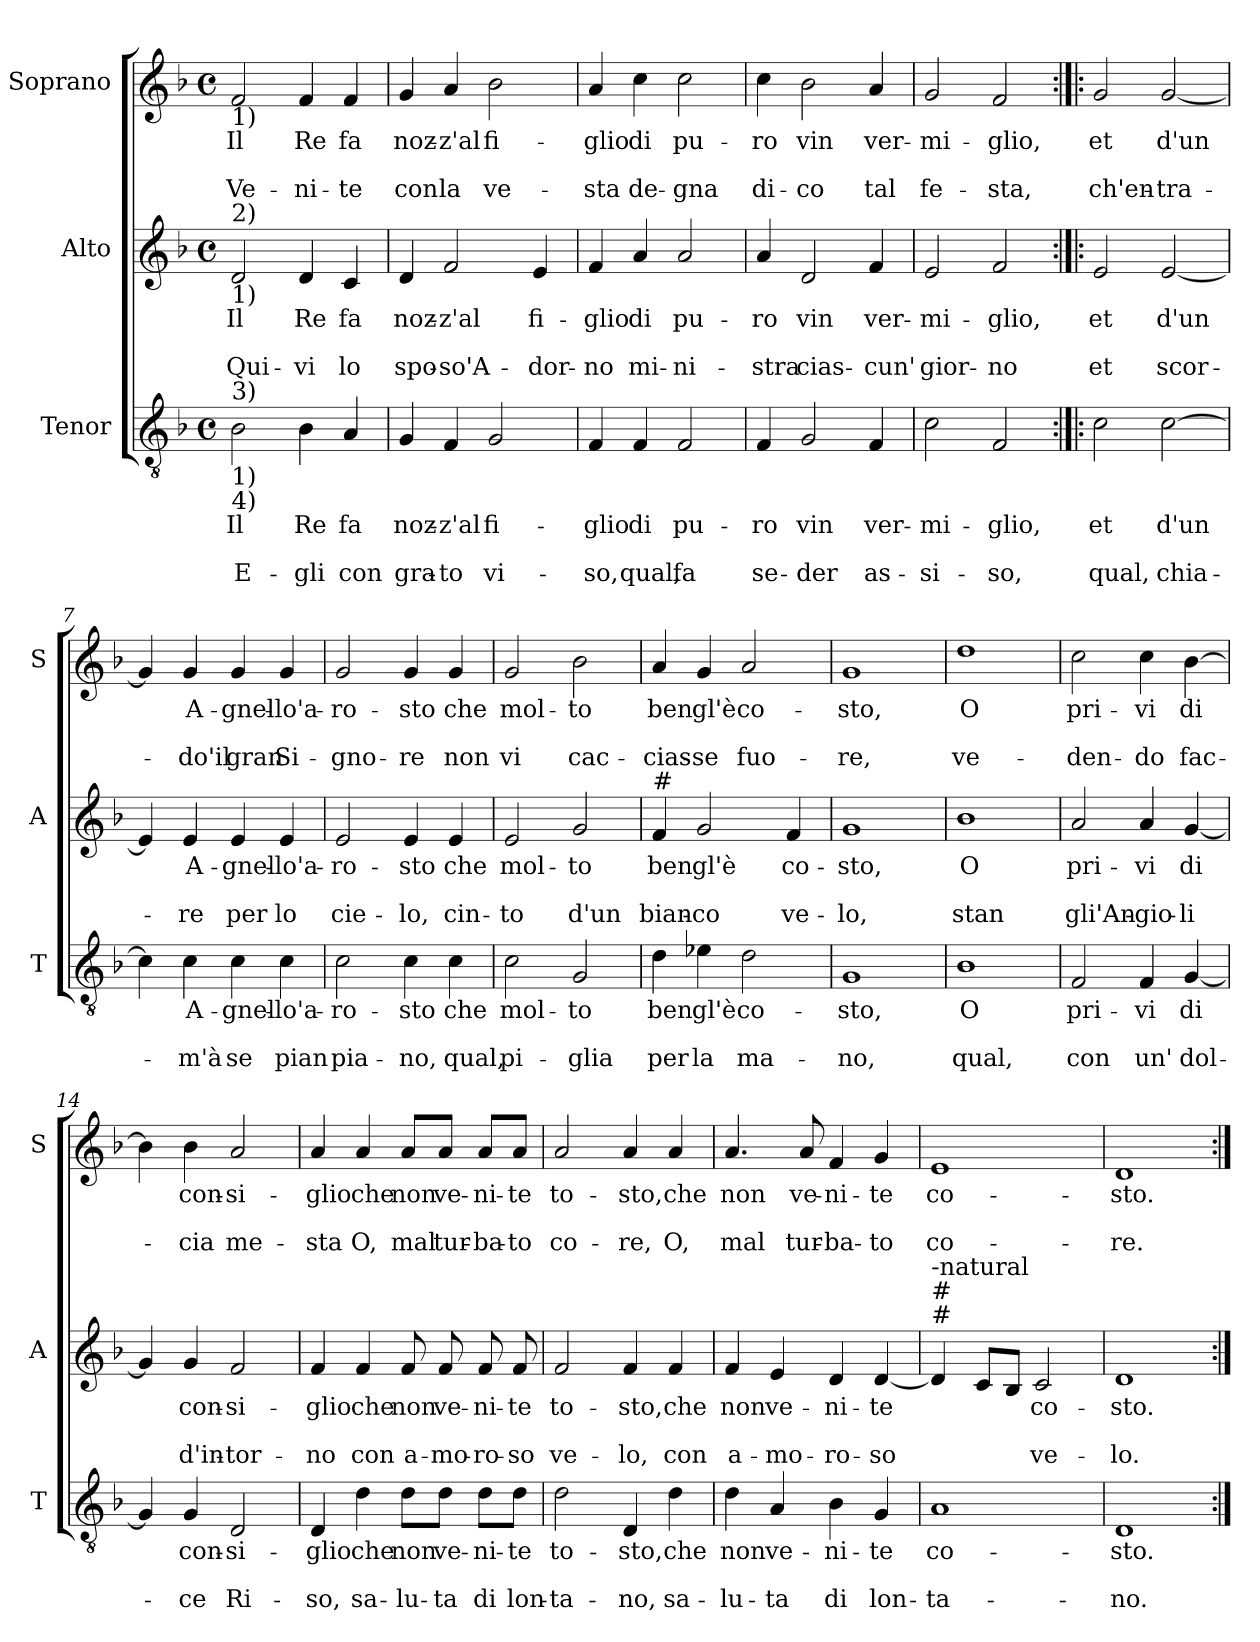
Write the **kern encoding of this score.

**kern	**text	**text	**text	**kern	**text	**text	**text	**kern	**text	**text	**text
*part3	*part3	*part3	*part3	*part2	*part2	*part2	*part2	*part1	*part1	*part1	*part1
*staff3	*staff3	*staff3	*staff3	*staff2	*staff2	*staff2	*staff2	*staff1	*staff1	*staff1	*staff1
*I"Tenor	*	*	*	*I"Alto	*	*	*	*I"Soprano	*	*	*
*I'T	*	*	*	*I'A	*	*	*	*I'S	*	*	*
*clefGv2	*	*	*	*clefG2	*	*	*	*clefG2	*	*	*
*k[b-]	*	*	*	*k[b-]	*	*	*	*k[b-]	*	*	*
*F:	*	*	*	*F:	*	*	*	*F:	*	*	*
*M4/4	*	*	*	*M4/4	*	*	*	*M4/4	*	*	*
*met(c)	*	*	*	*met(c)	*	*	*	*met(c)	*	*	*
=1	=1	=1	=1	=1	=1	=1	=1	=1	=1	=1	=1
!	!	!	!	!	!	!	!	!LO:TX:b:t=1)	!	!	!
!	!	!	!	!LO:TX:a:t=2)	!	!	!	!	!	!	!
!	!	!	!	!LO:TX:b:t=1)	!	!	!	!	!	!	!
!LO:TX:a:t=3)	!	!	!	!	!	!	!	!	!	!	!
!LO:TX:b:t=1)	!	!	!	!	!	!	!	!	!	!	!
!LO:TX:b:t=4)	!	!	!	!	!	!	!	!	!	!	!
!	!LO:LY:b	!	!LO:LY:b	!	!LO:LY:b	!	!LO:LY:b	!	!LO:LY:b	!	!LO:LY:b
2B-\	Il	.	E-	2d/	Il	.	Qui-	2f/	Il	.	Ve-
!	!LO:LY:b	!	!LO:LY:b	!	!LO:LY:b	!	!LO:LY:b	!	!LO:LY:b	!	!LO:LY:b
4B-\	Re	.	-gli	4d/	Re	.	-vi	4f/	Re	.	-ni-
!	!LO:LY:b	!	!LO:LY:b	!	!LO:LY:b	!	!LO:LY:b	!	!LO:LY:b	!	!LO:LY:b
4A/	fa	.	con	4c/	fa	.	lo	4f/	fa	.	-te
=2	=2	=2	=2	=2	=2	=2	=2	=2	=2	=2	=2
!	!LO:LY:b	!	!LO:LY:b	!	!LO:LY:b	!	!LO:LY:b	!	!LO:LY:b	!	!LO:LY:b
4G/	noz-	.	gra-	4d/	noz-	.	spo-	4g/	noz-	.	con
!	!LO:LY:b	!	!LO:LY:b	!	!LO:LY:b	!	!LO:LY:b	!	!LO:LY:b	!	!LO:LY:b
4F/	-z'al	.	-to	2f/	-z'al	.	-so'A-	4a/	-z'al	.	la
!	!LO:LY:b	!	!LO:LY:b	!	!	!	!	!	!LO:LY:b	!	!LO:LY:b
2G/	fi-	.	vi-	.	.	.	.	2b-\	fi-	.	ve-
!	!	!	!	!	!LO:LY:b	!	!LO:LY:b	!	!	!	!
.	.	.	.	4e/	fi-	.	-dor-	.	.	.	.
=3	=3	=3	=3	=3	=3	=3	=3	=3	=3	=3	=3
!	!LO:LY:b	!	!LO:LY:b	!	!LO:LY:b	!	!LO:LY:b	!	!LO:LY:b	!	!LO:LY:b
4F/	-glio	.	-so,	4f/	-glio	.	-no	4a/	-glio	.	-sta
!	!LO:LY:b	!	!LO:LY:b	!	!LO:LY:b	!	!LO:LY:b	!	!LO:LY:b	!	!LO:LY:b
4F/	di	.	qual,	4a/	di	.	mi-	4cc\	di	.	de-
!	!LO:LY:b	!	!LO:LY:b	!	!LO:LY:b	!	!LO:LY:b	!	!LO:LY:b	!	!LO:LY:b
2F/	pu-	.	fa	2a/	pu-	.	-ni-	2cc\	pu-	.	-gna
=4	=4	=4	=4	=4	=4	=4	=4	=4	=4	=4	=4
!	!LO:LY:b	!	!LO:LY:b	!	!LO:LY:b	!	!LO:LY:b	!	!LO:LY:b	!	!LO:LY:b
4F/	-ro	.	se-	4a/	-ro	.	-stra	4cc\	-ro	.	di-
!	!LO:LY:b	!	!LO:LY:b	!	!LO:LY:b	!	!LO:LY:b	!	!LO:LY:b	!	!LO:LY:b
2G/	vin	.	-der	2d/	vin	.	cias-	2b-\	vin	.	-co
!	!LO:LY:b	!	!LO:LY:b	!	!LO:LY:b	!	!LO:LY:b	!	!LO:LY:b	!	!LO:LY:b
4F/	ver-	.	as-	4f/	ver-	.	-cun'	4a/	ver-	.	tal
=5	=5	=5	=5	=5	=5	=5	=5	=5	=5	=5	=5
!	!LO:LY:b	!	!LO:LY:b	!	!LO:LY:b	!	!LO:LY:b	!	!LO:LY:b	!	!LO:LY:b
2c\	-mi-	.	-si-	2e/	-mi-	.	gior-	2g/	-mi-	.	fe-
!	!LO:LY:b	!	!LO:LY:b	!	!LO:LY:b	!	!LO:LY:b	!	!LO:LY:b	!	!LO:LY:b
2F/	-glio,	.	-so,	2f/	-glio,	.	-no	2f/	-glio,	.	-sta,
!!LO:LB:g=z
=6:|!|:	=6:|!|:	=6:|!|:	=6:|!|:	=6:|!|:	=6:|!|:	=6:|!|:	=6:|!|:	=6:|!|:	=6:|!|:	=6:|!|:	=6:|!|:
!	!LO:LY:b	!	!LO:LY:b	!	!LO:LY:b	!	!LO:LY:b	!	!LO:LY:b	!	!LO:LY:b
2c\	et	.	qual,	2e/	et	.	et	2g/	et	.	ch'en-
!	!LO:LY:b	!	!LO:LY:b	!	!LO:LY:b	!	!LO:LY:b	!	!LO:LY:b	!	!LO:LY:b
[2c\	d'un	.	chia-	[2e/	d'un	.	scor-	[2g/	d'un	.	-tra-
=7	=7	=7	=7	=7	=7	=7	=7	=7	=7	=7	=7
4c\]	.	.	.	4e/]	.	.	.	4g/]	.	.	.
!	!LO:LY:b	!	!LO:LY:b	!	!LO:LY:b	!	!LO:LY:b	!	!LO:LY:b	!	!LO:LY:b
4c\	A-	.	-m'à	4e/	A-	.	-re	4g/	A-	.	-do'il
!	!LO:LY:b	!	!LO:LY:b	!	!LO:LY:b	!	!LO:LY:b	!	!LO:LY:b	!	!LO:LY:b
4c\	-gnel-	.	se	4e/	-gnel-	.	per	4g/	-gnel-	.	gran
!	!LO:LY:b	!	!LO:LY:b	!	!LO:LY:b	!	!LO:LY:b	!	!LO:LY:b	!	!LO:LY:b
4c\	-lo'a-	.	pian	4e/	-lo'a-	.	lo	4g/	-lo'a-	.	Si-
=8	=8	=8	=8	=8	=8	=8	=8	=8	=8	=8	=8
!	!LO:LY:b	!	!LO:LY:b	!	!LO:LY:b	!	!LO:LY:b	!	!LO:LY:b	!	!LO:LY:b
2c\	-ro-	.	pia-	2e/	-ro-	.	cie-	2g/	-ro-	.	-gno-
!	!LO:LY:b	!	!LO:LY:b	!	!LO:LY:b	!	!LO:LY:b	!	!LO:LY:b	!	!LO:LY:b
4c\	-sto	.	-no,	4e/	-sto	.	-lo,	4g/	-sto	.	-re
!	!LO:LY:b	!	!LO:LY:b	!	!LO:LY:b	!	!LO:LY:b	!	!LO:LY:b	!	!LO:LY:b
4c\	che	.	qual,	4e/	che	.	cin-	4g/	che	.	non
=9	=9	=9	=9	=9	=9	=9	=9	=9	=9	=9	=9
!	!LO:LY:b	!	!LO:LY:b	!	!LO:LY:b	!	!LO:LY:b	!	!LO:LY:b	!	!LO:LY:b
2c\	mol-	.	pi-	2e/	mol-	.	-to	2g/	mol-	.	vi
!	!LO:LY:b	!	!LO:LY:b	!	!LO:LY:b	!	!LO:LY:b	!	!LO:LY:b	!	!LO:LY:b
2G/	-to	.	-glia	2g/	-to	.	d'un	2b-\	-to	.	cac-
=10	=10	=10	=10	=10	=10	=10	=10	=10	=10	=10	=10
!	!	!	!	!LO:TX:a:t=#	!	!	!	!	!	!	!
!	!LO:LY:b	!	!LO:LY:b	!	!LO:LY:b	!	!LO:LY:b	!	!LO:LY:b	!	!LO:LY:b
4d\	ben	.	per	4f/	ben	.	bian-	4a/	ben	.	-cias-
!	!LO:LY:b	!	!LO:LY:b	!	!LO:LY:b	!	!LO:LY:b	!	!LO:LY:b	!	!LO:LY:b
4e-X\	gl'è	.	la	2g/	gl'è	.	-co	4g/	gl'è	.	-se
!	!LO:LY:b	!	!LO:LY:b	!	!	!	!	!	!LO:LY:b	!	!LO:LY:b
2d\	co-	.	ma-	.	.	.	.	2a/	co-	.	fuo-
!	!	!	!	!	!LO:LY:b	!	!LO:LY:b	!	!	!	!
.	.	.	.	4f/	co-	.	ve-	.	.	.	.
!!LO:PB:g=z
=11	=11	=11	=11	=11	=11	=11	=11	=11	=11	=11	=11
!	!LO:LY:b	!	!LO:LY:b	!	!LO:LY:b	!	!LO:LY:b	!	!LO:LY:b	!	!LO:LY:b
1G	-sto,	.	-no,	1g	-sto,	.	-lo,	1g	-sto,	.	-re,
=12	=12	=12	=12	=12	=12	=12	=12	=12	=12	=12	=12
!	!LO:LY:b	!	!LO:LY:b	!	!LO:LY:b	!	!LO:LY:b	!	!LO:LY:b	!	!LO:LY:b
1B-	O	.	qual,	1b-	O	.	stan	1dd	O	.	ve-
=13	=13	=13	=13	=13	=13	=13	=13	=13	=13	=13	=13
!	!LO:LY:b	!	!LO:LY:b	!	!LO:LY:b	!	!LO:LY:b	!	!LO:LY:b	!	!LO:LY:b
2F/	pri-	.	con	2a/	pri-	.	gli'An-	2cc\	pri-	.	-den-
!	!LO:LY:b	!	!LO:LY:b	!	!LO:LY:b	!	!LO:LY:b	!	!LO:LY:b	!	!LO:LY:b
4F/	-vi	.	un'	4a/	-vi	.	-gio-	4cc\	-vi	.	-do
!	!LO:LY:b	!	!LO:LY:b	!	!LO:LY:b	!	!LO:LY:b	!	!LO:LY:b	!	!LO:LY:b
[4G/	di	.	dol-	[4g/	di	.	-li	[4b-\	di	.	fac-
=14	=14	=14	=14	=14	=14	=14	=14	=14	=14	=14	=14
4G/]	.	.	.	4g/]	.	.	.	4b-\]	.	.	.
!	!LO:LY:b	!	!LO:LY:b	!	!LO:LY:b	!	!LO:LY:b	!	!LO:LY:b	!	!LO:LY:b
4G/	con-	.	-ce	4g/	con-	.	d'in-	4b-\	con-	.	-cia
!	!LO:LY:b	!	!LO:LY:b	!	!LO:LY:b	!	!LO:LY:b	!	!LO:LY:b	!	!LO:LY:b
2D/	-si-	.	Ri-	2f/	-si-	.	-tor-	2a/	-si-	.	me-
=15	=15	=15	=15	=15	=15	=15	=15	=15	=15	=15	=15
!	!LO:LY:b	!	!LO:LY:b	!	!LO:LY:b	!	!LO:LY:b	!	!LO:LY:b	!	!LO:LY:b
4D/	-glio	.	-so,	4f/	-glio	.	-no	4a/	-glio	.	-sta
!	!LO:LY:b	!	!LO:LY:b	!	!LO:LY:b	!	!LO:LY:b	!	!LO:LY:b	!	!LO:LY:b
4d\	che	.	sa-	4f/	che	.	con	4a/	che	.	O,
!	!LO:LY:b	!	!LO:LY:b	!	!LO:LY:b	!	!LO:LY:b	!	!LO:LY:b	!	!LO:LY:b
8d\L	non	.	-lu-	8f/	non	.	a-	8a/L	non	.	mal
!	!LO:LY:b	!	!LO:LY:b	!	!LO:LY:b	!	!LO:LY:b	!	!LO:LY:b	!	!LO:LY:b
8d\J	ve-	.	-ta	8f/	ve-	.	-mo-	8a/J	ve-	.	tur-
!	!LO:LY:b	!	!LO:LY:b	!	!LO:LY:b	!	!LO:LY:b	!	!LO:LY:b	!	!LO:LY:b
8d\L	-ni-	.	di	8f/	-ni-	.	-ro-	8a/L	-ni-	.	-ba-
!	!LO:LY:b	!	!LO:LY:b	!	!LO:LY:b	!	!LO:LY:b	!	!LO:LY:b	!	!LO:LY:b
8d\J	-te	.	lon-	8f/	-te	.	-so	8a/J	-te	.	-to
!!LO:LB:g=z
=16	=16	=16	=16	=16	=16	=16	=16	=16	=16	=16	=16
!	!LO:LY:b	!	!LO:LY:b	!	!LO:LY:b	!	!LO:LY:b	!	!LO:LY:b	!	!LO:LY:b
2d\	to-	.	-ta-	2f/	to-	.	ve-	2a/	to-	.	co-
!	!LO:LY:b	!	!LO:LY:b	!	!LO:LY:b	!	!LO:LY:b	!	!LO:LY:b	!	!LO:LY:b
4D/	-sto,	.	-no,	4f/	-sto,	.	-lo,	4a/	-sto,	.	-re,
!	!LO:LY:b	!	!LO:LY:b	!	!LO:LY:b	!	!LO:LY:b	!	!LO:LY:b	!	!LO:LY:b
4d\	che	.	sa-	4f/	che	.	con	4a/	che	.	O,
=17	=17	=17	=17	=17	=17	=17	=17	=17	=17	=17	=17
!	!LO:LY:b	!	!LO:LY:b	!	!LO:LY:b	!	!LO:LY:b	!	!LO:LY:b	!	!LO:LY:b
4d\	non	.	-lu-	4f/	non	.	a-	4.a/	non	.	mal
!	!LO:LY:b	!	!LO:LY:b	!	!LO:LY:b	!	!LO:LY:b	!	!	!	!
4A/	ve-	.	-ta	4e/	ve-	.	-mo-	.	.	.	.
!	!	!	!	!	!	!	!	!	!LO:LY:b	!	!LO:LY:b
.	.	.	.	.	.	.	.	8a/	ve-	.	tur-
!	!LO:LY:b	!	!LO:LY:b	!	!LO:LY:b	!	!LO:LY:b	!	!LO:LY:b	!	!LO:LY:b
4B-\	-ni-	.	di	4d/	-ni-	.	-ro-	4f/	-ni-	.	-ba-
!	!LO:LY:b	!	!LO:LY:b	!	!LO:LY:b	!	!LO:LY:b	!	!LO:LY:b	!	!LO:LY:b
4G/	-te	.	lon-	[4d/	-te	.	-so	4g/	-te	.	-to
=18	=18	=18	=18	=18	=18	=18	=18	=18	=18	=18	=18
!	!	!	!	!LO:TX:a:t=#	!	!	!	!	!	!	!
!	!	!	!	!LO:TX:a:t=#	!	!	!	!	!	!	!
!	!	!	!	!LO:TX:a:t=-natural	!	!	!	!	!	!	!
!	!LO:LY:b	!	!LO:LY:b	!	!	!	!	!	!LO:LY:b	!	!LO:LY:b
1A	co-	.	-ta-	4d/]	.	.	.	1e	co-	.	co-
.	.	.	.	8c/L	.	.	.	.	.	.	.
.	.	.	.	8B-/J	.	.	.	.	.	.	.
!	!	!	!	!	!LO:LY:b	!	!LO:LY:b	!	!	!	!
.	.	.	.	2c/	co-	.	ve-	.	.	.	.
=19	=19	=19	=19	=19	=19	=19	=19	=19	=19	=19	=19
!	!LO:LY:b	!	!LO:LY:b	!	!LO:LY:b	!	!LO:LY:b	!	!LO:LY:b	!	!LO:LY:b
1D	-sto.	.	-no.	1d	-sto.	.	-lo.	1d	-sto.	.	-re.
=:|!	=:|!	=:|!	=:|!	=:|!	=:|!	=:|!	=:|!	=:|!	=:|!	=:|!	=:|!
*-	*-	*-	*-	*-	*-	*-	*-	*-	*-	*-	*-
